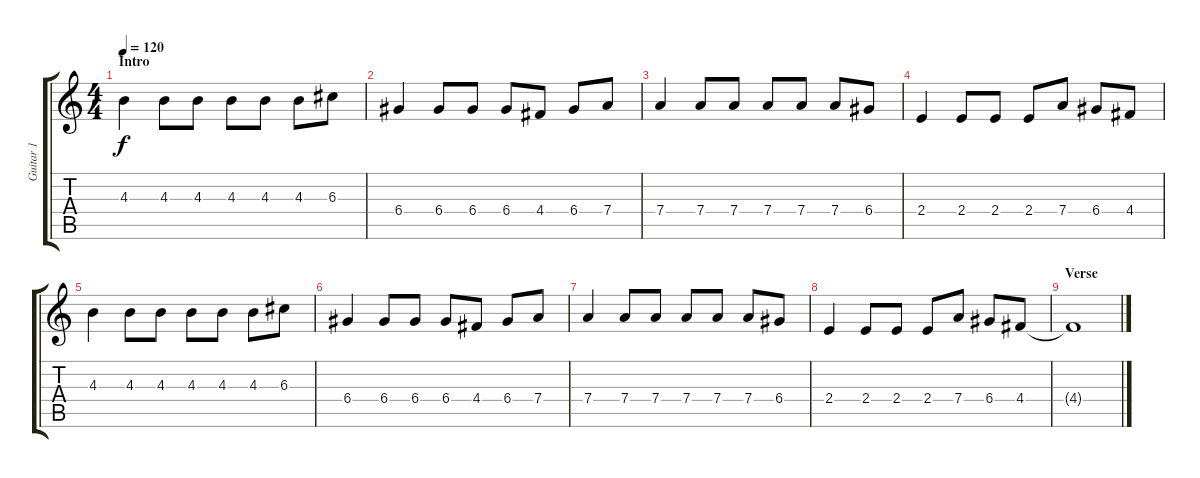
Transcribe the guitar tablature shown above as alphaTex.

\track ("Guitar 1" "Guitar 1") {instrument distortionguitar}
\staff {score tabs}
\tuning (E4 B3 G3 D3 A2 E2) {hide}
\ts (4 4)
\section ("" "Intro")
\tempo 120
\clef g2
\ks c
4.3.4{dy f instrument distortionguitar} 4.3.8 4.3.8 4.3.8 4.3.8 4.3.8 6.3.8 |
6.4.4 6.4.8 6.4.8 6.4.8 4.4.8 6.4.8 7.4.8 |
7.4.4 7.4.8 7.4.8 7.4.8 7.4.8 7.4.8 6.4.8 |
2.4.4 2.4.8 2.4.8 2.4.8 7.4.8 6.4.8 4.4.8 |
4.3.4 4.3.8 4.3.8 4.3.8 4.3.8 4.3.8 6.3.8 |
6.4.4 6.4.8 6.4.8 6.4.8 4.4.8 6.4.8 7.4.8 |
7.4.4 7.4.8 7.4.8 7.4.8 7.4.8 7.4.8 6.4.8 |
2.4.4 2.4.8 2.4.8 2.4.8 7.4.8 6.4.8 4.4.8 |
\section ("" "Verse")
4.4{t}.1
